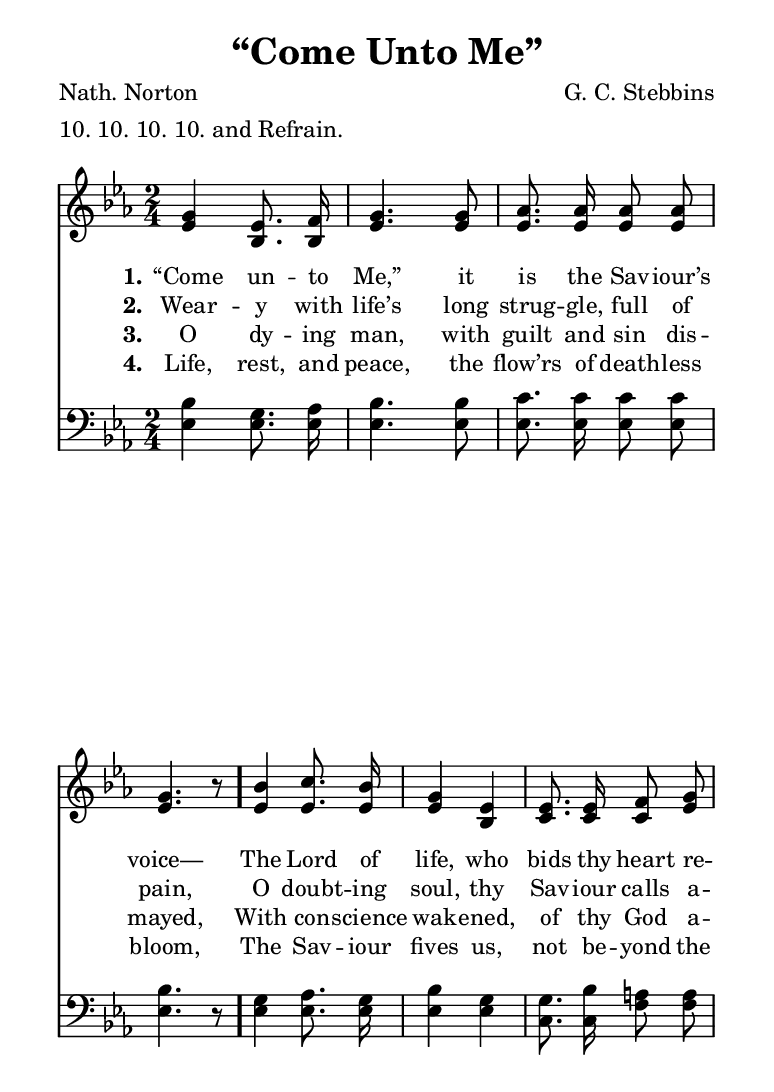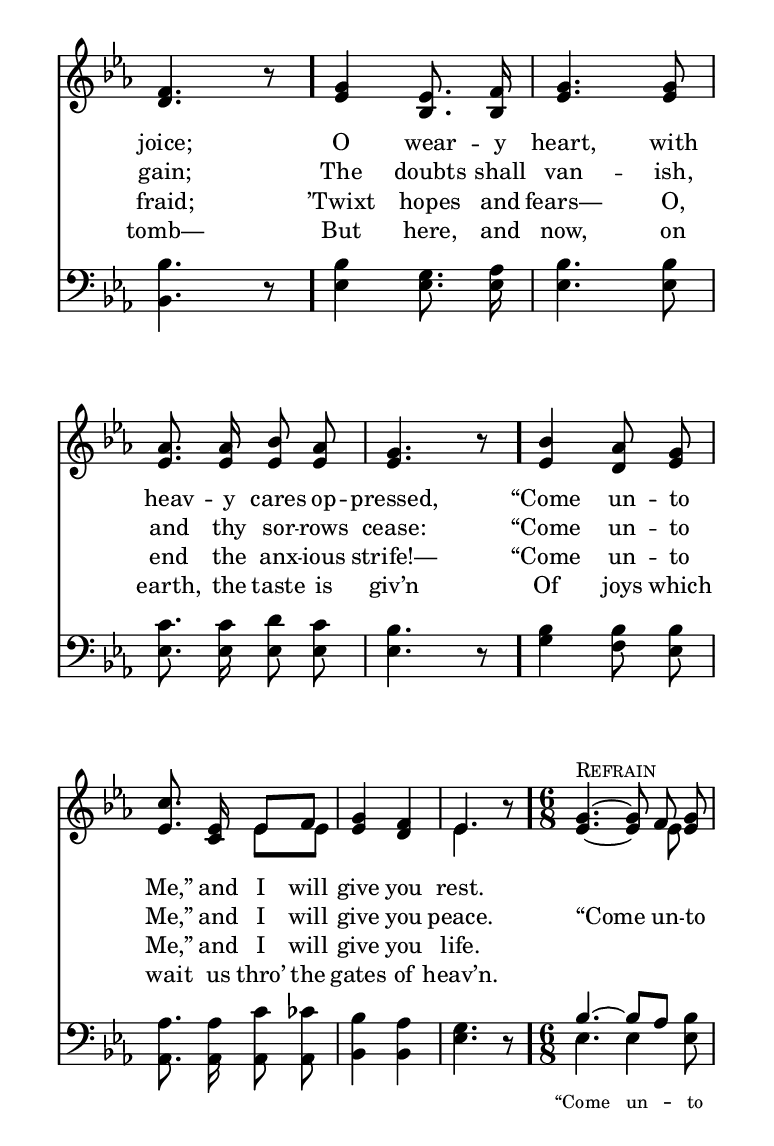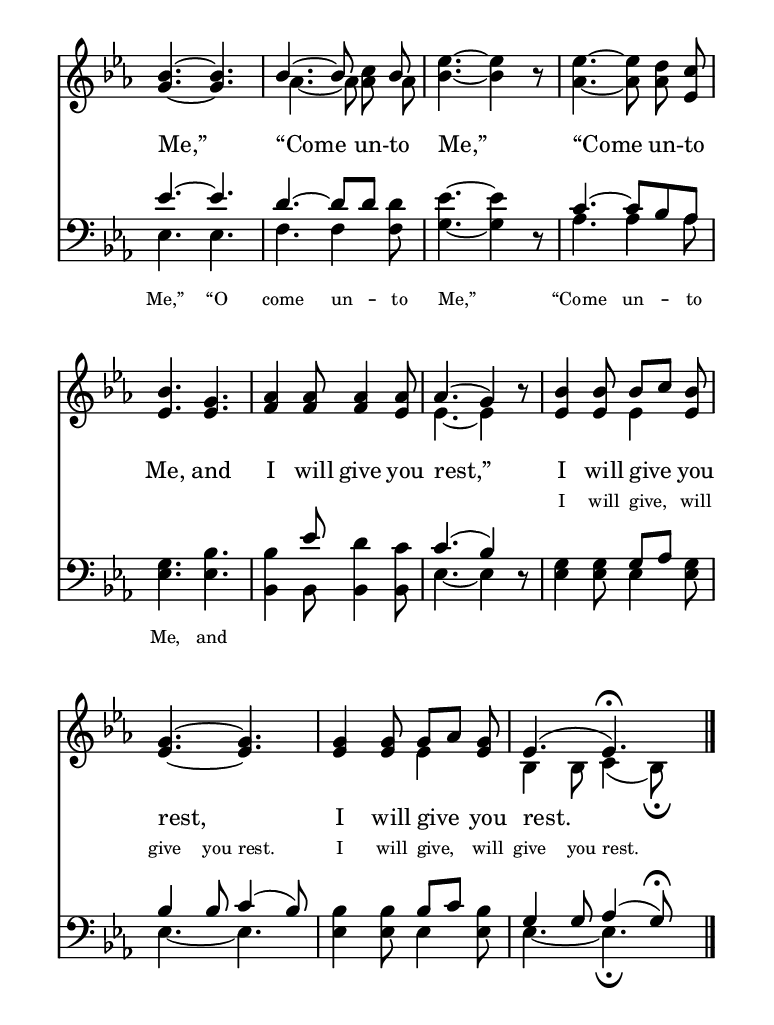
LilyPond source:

\include "common/global.ily"
\paper {
  \include "common/paper.ily"
  ragged-last-bottom = ##t
  systems-per-page = #(cond (is-eogsized 4) (#t #f))
  system-count = #(cond (is-eogsized 5) (#t #f))
  page-count = #(cond (is-eogsized 2) (#t #f))
}

\header{
  hymnnumber = "6"
  title = "“Come Unto Me”"
  tunename = ""
  meter = "10. 10. 10. 10. and Refrain."
  poet = "Nath. Norton"
  composer = "G. C. Stebbins"
  %copyright = ""
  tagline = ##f
}

% for fermata in MIDI
ta = { \tempo 4=84 }
tb = { \tempo 4=42 }
tc = { \tempo 4=21 }

patternA = { \ta c4 c8. c16       | c4. c8        | c8. c16 c8 c8    | c4. c8                     } % Line 1, 3
patternB = { \ta c4 c8. c16       | c4 c4         | c8. c16 c8 c8    | c4. c8                     } % Line 2
patternC = { \ta c4 c8 c8         | c8. c16 c8 c8 | c4 c4            | c4. c8                     } % Line 4

patternR = { \ta c4. ~ c8 c8 c8   | c4. ~ c4.     | c4. ~ c8 c8 c8   | c4. ~ c4 c8                } % Refrain soprano / alto / tenor 1
patternS = { \ta c4. ~ c8 c8 c8   | c4. c4.       | c4 c8 c4 c8      | c4.( c4) c8                } % Refrain soprano / tenor 2
patternZ = { \ta c4. ~ c8 c8 c8   | c4. c4.       | c4 c8 c4 c8      | c4. ~ c4 c8                } % Refrain alto 2
patternT = { \ta c4 c8 c8[ c8] c8 | c4. ~ c4.     | c4 c8 c8[ c8] c8 | c4.( \tb c4.) \fermata     } % Refrain soprano 3
patternU = { \ta c4 c8 c4 c8      | c4. ~ c4.     | c4 c8 c4 c8      | c4 c8 c4( \tc c8) \fermata } % Refrain alto 3
patternV = { \ta c4 c8 c8[ c8] c8 | c4 c8 c4( c8) | c4 c8 c8[ c8] c8 | c4 c8 c4( \tc c8) \fermata } % Refrain tenor 3
patternW = { \ta c4. c4 c8        | c4. c4.       | c4. c4 c8        | c4. ~ c4 c8                } % Refrain bass 1
patternX = { \ta c4. c4 c8        | c4. c4.       | c4 c8 c4 c8      | c4. ~ c4 c8                } % Refrain bass 2
patternY = { \ta c4 c8 c4 c8      | c4. ~ c4.     | c4 c8 c4 c8      | c4. ~ \tb c4. \fermata     } % Refrain bass 3
patternZ = { \ta c4. ~ c8 c8 c8   | c4. c4.       | c4 c8 c4 c8      | c4. ~ c4 c8                } % Refrain alto 2

global = {
  \include "common/overrides.ily"
  \override Staff.TimeSignature.style = #'numbered
  \time 2/4
  \override Score.MetronomeMark.transparent = ##t
  \ta
  \key ees \major
  %\partial 4.
  \autoBeamOff
}

notesSoprano = {
\global
\relative c'' {

  \changePitch \patternA { g ees f   | g g          | aes aes aes aes | g r   }
  \changePitch \patternB { bes c bes | g ees        | ees ees f g     | f r   }
  \changePitch \patternA { g ees f   | g g          | aes aes bes aes | g r   }
  \changePitch \patternC { bes aes g | c ees, ees f | g f             | ees r }

  \time 6/8
  << s^\markup { \small \caps "Refrain" }
  \changePitch \patternR { g g f g           | bes bes | bes bes c bes   | ees ees r } >>
  \changePitch \patternS { ees ees d c       | bes g   | aes aes aes aes | aes g r   }
  \changePitch \patternT { bes bes bes c bes | g g     | g g g aes g     | ees ees   }


  \bar "|."

}
}

notesAlto = {
\global
\relative e' {

  \changePitch \patternA { ees bes bes | ees ees       | ees ees ees ees | ees r }
  \changePitch \patternB { ees ees ees | ees bes       | c c c ees       | d r   }
  \changePitch \patternA { ees bes bes | ees ees       | ees ees ees ees | ees r }
  \changePitch \patternC { ees d ees   | ees c ees ees | ees d           | ees r }

  \changePitch \patternR { ees ees ees ees | g g     | aes aes aes aes | bes bes r     }
  \changePitch \patternZ { aes aes aes ees | ees ees | f f f ees       | ees ees r     }
  \changePitch \patternU { ees ees ees ees | ees ees | ees ees ees ees | bes bes c bes }

}
}

notesTenor = {
\global
\relative a {

  \changePitch \patternA { bes g aes   | bes bes       | c c c c   | bes r }
  \changePitch \patternB { g aes g     | bes g         | g bes a a | bes r }
  \changePitch \patternA { bes g aes   | bes bes       | c c d c   | bes r }
  \changePitch \patternC { bes bes bes | aes aes c ces | bes aes   | g r   }

  \changePitch \patternR { bes bes aes bes | ees ees       | d d d d           | ees ees r }
  \changePitch \patternS { c c bes aes     | g bes         | bes ees d c       | c bes r   }
  \changePitch \patternV { g g g aes g     | bes bes c bes | bes bes bes c bes | g g aes g }

}
}

notesBass = {
\global
\relative f {

  \changePitch \patternA { ees ees ees | ees ees          | ees ees ees ees | ees r  }
  \changePitch \patternB { ees ees ees | ees ees          | c c f f         | bes, r }
  \changePitch \patternA { ees ees ees | ees ees          | ees ees ees ees | ees r  }
  \changePitch \patternC { g f ees     | aes, aes aes aes | bes bes         | ees r  }

  \changePitch \patternW { ees ees ees     | ees ees | f f f           | g g r     }
  \changePitch \patternX { aes aes aes     | ees ees | bes bes bes bes | ees ees r }
  \changePitch \patternY { ees ees ees ees | ees ees | ees ees ees ees | ees ees   }

}
}

Refrain = \lyricmode {

  “Come un -- to Me,” “Come un -- to Me,”
  “Come un -- to Me, and I will give you rest,”
  I will give you rest, I will give you rest.

}

BassRefrainA = \lyricmode {

  \override LyricText.font-size = #-2
  \repeat unfold 40 { \skip 4 }
  “Come un -- to Me,” “O come un -- to Me,”
  “Come un -- to Me, and

}

TenorRefrainA = \lyricmode {

  \override LyricText.font-size = #-2
  \repeat unfold 58 { \skip 4 }
  I will give, will give you rest.
  I will give, will give you rest.

}

wordsA = \lyricmode {
\set stanza = "1."

  “Come un -- to Me,” it is the Sav -- iour’s voice— \bar "."
  The Lord of life, who bids thy heart re -- joice; \bar "."
  O wear -- y heart, with heav -- y cares op -- pressed, \bar "."
  “Come un -- to Me,” and I will give you rest. \bar "."

}

wordsB = \lyricmode {
\set stanza = "2."

  Wear -- y with life’s long strug -- gle, full of pain,
  O doubt -- ing soul, thy Sav -- iour calls a -- gain;
  The doubts shall van -- ish, and thy sor -- rows cease:
  “Come un -- to Me,” and I will give you peace.

  % This \break appears in the original (eogsized) but unnecessarily prevents
  % the letter variant from laying out on one page.
  %\break
  \Refrain
}

wordsC = \lyricmode {
\set stanza = "3."

  O dy -- ing man, with guilt and sin dis -- mayed,
  With con -- science wak -- ened, of thy God a -- fraid;
  ’Twixt hopes and fears— O, end the anx -- ious strife!—
  “Come un -- to Me,” and I will give you life.

}

wordsD = \lyricmode {
\set stanza = "4."

  Life, rest, and peace, the flow’rs of death -- less bloom,
  The Sav -- iour fives us, not be -- yond the tomb—
  But here, and now, on earth, the taste is giv’n
  Of joys which wait us thro’ the gates of heav’n.

}


\score {
  \context ChoirStaff <<
    \context Staff = upper <<
      \set ChoirStaff.systemStartDelimiter = #'SystemStartBar
      \set ChoirStaff.printPartCombineTexts = ##f
      \partcombine #'(2 . 9) \notesSoprano \notesAlto
      \context NullVoice = sopranos { \voiceOne << \notesSoprano >> }
      \context NullVoice = altos { \voiceTwo << \notesAlto >> }
      \context Lyrics = one   \lyricsto sopranos \wordsA
      \context Lyrics = two   \lyricsto sopranos \wordsB
      \context Lyrics = three \lyricsto sopranos \wordsC
      \context Lyrics = four  \lyricsto sopranos \wordsD
    >>
    \context Staff = men <<
      \clef bass
      \set ChoirStaff.printPartCombineTexts = ##f
      \partcombine #'(2 . 9) \notesTenor \notesBass
      \context NullVoice = tenors { \voiceOne << \notesTenor >> }
      \context NullVoice = basses { \voiceTwo << \notesBass >> }
    >>
  \new Lyrics \with { alignAboveContext = men } \lyricsto tenors \TenorRefrainA
  \new Lyrics \with { alignBelowContext = men } \lyricsto basses \BassRefrainA
  >>
  \layout {
    \include "common/layout.ily"
  }
  \midi{
    \include "common/midi.ily"
  }
}

\version "2.19.49"  % necessary for upgrading to future LilyPond versions.

% vi:set et ts=2 sw=2 ai nocindent syntax=lilypond:
